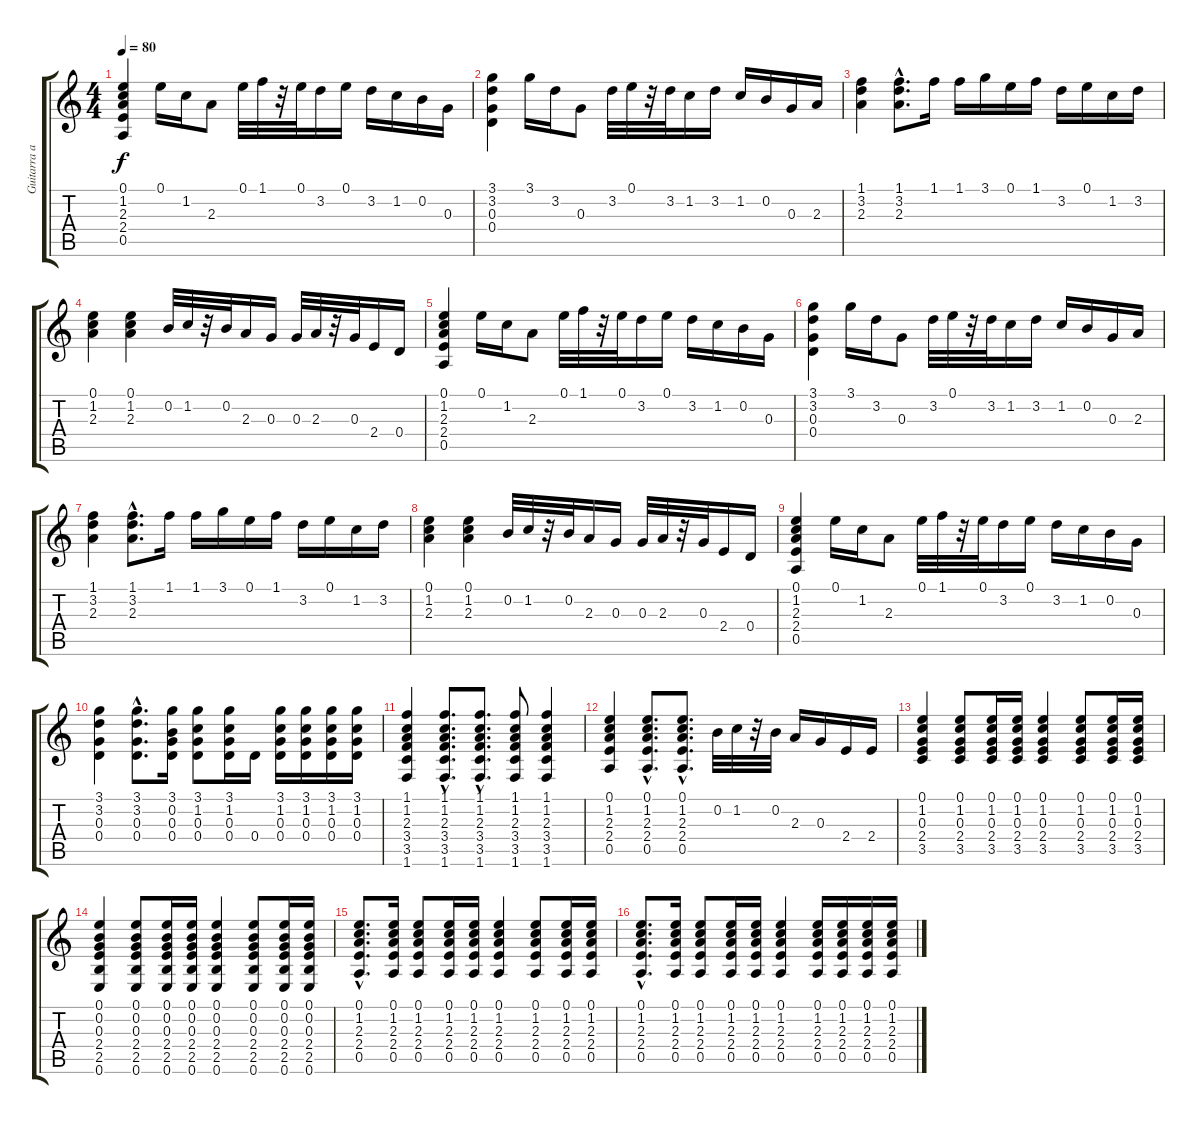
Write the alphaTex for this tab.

\track ("Guitarra acústica" "Guitarra a") {instrument electricguitarclean}
\staff {score tabs}
\tuning (E4 B3 G3 D3 A2 E2) {hide}
\ts (4 4)
\tempo 80
\clef g2
\ks c
(0.1 1.2 2.3 2.4 0.5).4{dy f instrument electricguitarclean} 0.1.16 1.2.16 2.3.8 0.1.32 1.1.32 r.32 0.1.32 3.2.16 0.1.16 3.2.16 1.2.16 0.2.16 0.3.16 |
(3.1 3.2 0.3 0.4).4 3.1.16 3.2.16 0.3.8 3.2.32 0.1.32 r.32 3.2.32 1.2.16 3.2.16 1.2.16 0.2.16 0.3.16 2.3.16 |
(1.1 3.2 2.3).4 (1.1{hac} 3.2{hac} 2.3{hac}).8{d} 1.1.16 1.1.16 3.1.16 0.1.16 1.1.16 3.2.16 0.1.16 1.2.16 3.2.16 |
(0.1 1.2 2.3).4 (0.1 1.2 2.3).4 0.2.32 1.2.32 r.32 0.2.32 2.3.16 0.3.16 0.3.32 2.3.32 r.32 0.3.32 2.4.16 0.4.16 |
(0.1 1.2 2.3 2.4 0.5).4 0.1.16 1.2.16 2.3.8 0.1.32 1.1.32 r.32 0.1.32 3.2.16 0.1.16 3.2.16 1.2.16 0.2.16 0.3.16 |
(3.1 3.2 0.3 0.4).4 3.1.16 3.2.16 0.3.8 3.2.32 0.1.32 r.32 3.2.32 1.2.16 3.2.16 1.2.16 0.2.16 0.3.16 2.3.16 |
(1.1 3.2 2.3).4 (1.1{hac} 3.2{hac} 2.3{hac}).8{d} 1.1.16 1.1.16 3.1.16 0.1.16 1.1.16 3.2.16 0.1.16 1.2.16 3.2.16 |
(0.1 1.2 2.3).4 (0.1 1.2 2.3).4 0.2.32 1.2.32 r.32 0.2.32 2.3.16 0.3.16 0.3.32 2.3.32 r.32 0.3.32 2.4.16 0.4.16 |
(0.1 1.2 2.3 2.4 0.5).4 0.1.16 1.2.16 2.3.8 0.1.32 1.1.32 r.32 0.1.32 3.2.16 0.1.16 3.2.16 1.2.16 0.2.16 0.3.16 |
(3.1 3.2 0.3 0.4).4 (3.1{hac} 3.2{hac} 0.3{hac} 0.4{hac}).8{d} (3.1 0.2 0.3 0.4).16 (3.1 1.2 0.3 0.4).8 (3.1 1.2 0.3 0.4).16 0.4.16 (3.1 1.2 0.3 0.4).16 (3.1 1.2 0.3 0.4).16 (3.1 1.2 0.3 0.4).16 (3.1 1.2 0.3 0.4).16 |
(1.1 1.2 2.3 3.4 3.5 1.6).4 (1.1{hac} 1.2{hac} 2.3{hac} 3.4{hac} 3.5{hac} 1.6{hac}).8{d} (1.1{hac} 1.2{hac} 2.3{hac} 3.4{hac} 3.5{hac} 1.6{hac}).8{d} (1.1 1.2 2.3 3.4 3.5 1.6).8 (1.1 1.2 2.3 3.4 3.5 1.6).4 |
(0.1 1.2 2.3 2.4 0.5).4 (0.1{hac} 1.2{hac} 2.3{hac} 2.4{hac} 0.5{hac}).8{d} (0.1{hac} 1.2{hac} 2.3{hac} 2.4{hac} 0.5{hac}).8{d} 0.2.32 1.2.32 r.32 0.2.32 2.3.16 0.3.16 2.4.16 2.4.16 |
(0.1 1.2 0.3 2.4 3.5).4 (0.1 1.2 0.3 2.4 3.5).8 (0.1 1.2 0.3 2.4 3.5).16 (0.1 1.2 0.3 2.4 3.5).16 (0.1 1.2 0.3 2.4 3.5).4 (0.1 1.2 0.3 2.4 3.5).8 (0.1 1.2 0.3 2.4 3.5).16 (0.1 1.2 0.3 2.4 3.5).16 |
(0.1 0.2 0.3 2.4 2.5 0.6).4 (0.1 0.2 0.3 2.4 2.5 0.6).8 (0.1 0.2 0.3 2.4 2.5 0.6).16 (0.1 0.2 0.3 2.4 2.5 0.6).16 (0.1 0.2 0.3 2.4 2.5 0.6).4 (0.1 0.2 0.3 2.4 2.5 0.6).8 (0.1 0.2 0.3 2.4 2.5 0.6).16 (0.1 0.2 0.3 2.4 2.5 0.6).16 |
(0.1{hac} 1.2{hac} 2.3{hac} 2.4{hac} 0.5{hac}).8{d} (0.1 1.2 2.3 2.4 0.5).16 (0.1 1.2 2.3 2.4 0.5).8 (0.1 1.2 2.3 2.4 0.5).16 (0.1 1.2 2.3 2.4 0.5).16 (0.1 1.2 2.3 2.4 0.5).4 (0.1 1.2 2.3 2.4 0.5).8 (0.1 1.2 2.3 2.4 0.5).16 (0.1 1.2 2.3 2.4 0.5).16 |
(0.1{hac} 1.2{hac} 2.3{hac} 2.4{hac} 0.5{hac}).8{d} (0.1 1.2 2.3 2.4 0.5).16 (0.1 1.2 2.3 2.4 0.5).8 (0.1 1.2 2.3 2.4 0.5).16 (0.1 1.2 2.3 2.4 0.5).16 (0.1 1.2 2.3 2.4 0.5).4 (0.1 1.2 2.3 2.4 0.5).16 (0.1 1.2 2.3 2.4 0.5).16 (0.1 1.2 2.3 2.4 0.5).16 (0.1 1.2 2.3 2.4 0.5).16
